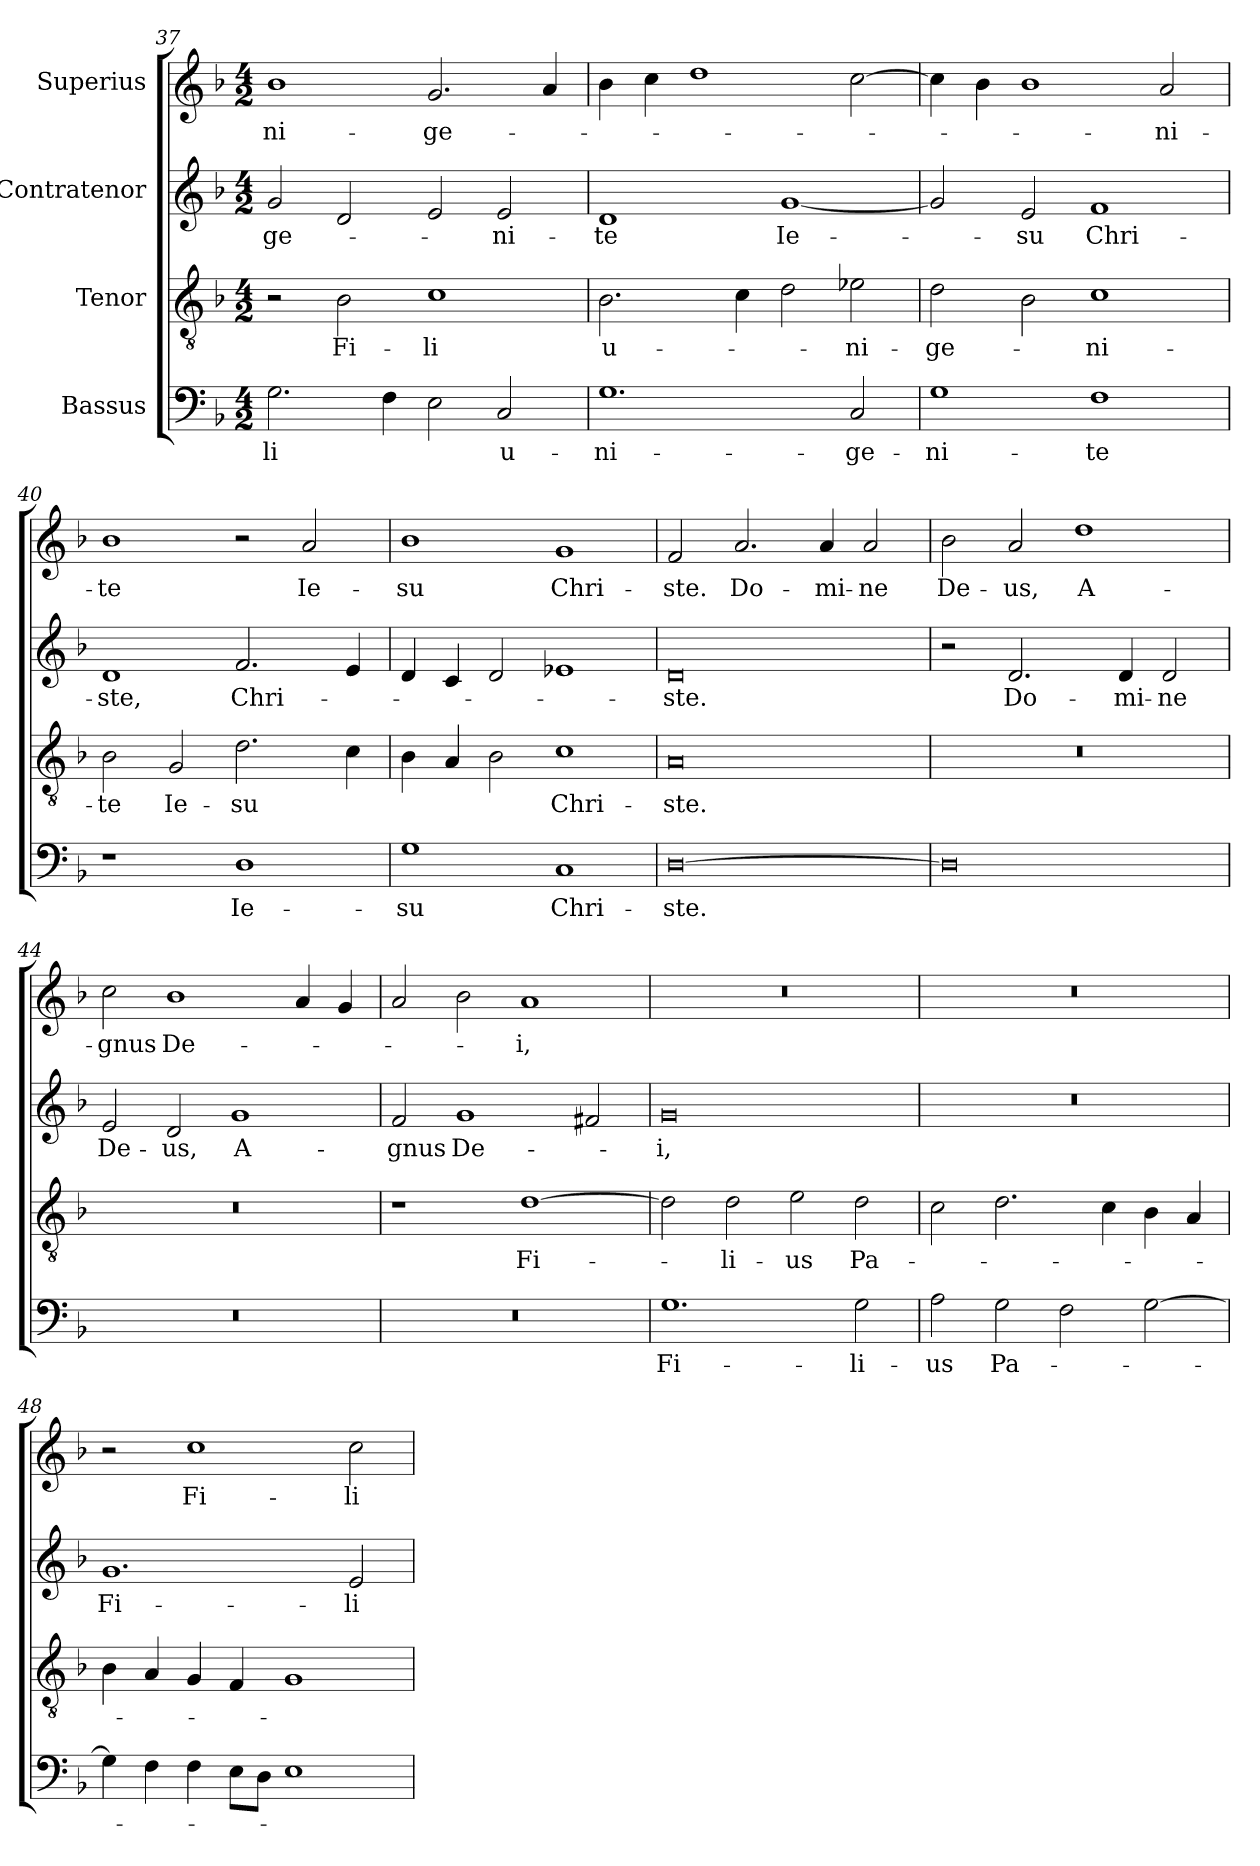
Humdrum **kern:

**kern	**text	**kern	**text	**kern	**text	**kern	**text
*part4	*part4	*part3	*part3	*part2	*part2	*part1	*part1
*staff4	*staff4	*staff3	*staff3	*staff2	*staff2	*staff1	*staff1
*I"Bassus	*	*I"Tenor	*	*I"Contratenor	*	*I"Superius	*
*clefF4	*	*clefGv2	*	*clefG2	*	*clefG2	*
*k[b-]	*	*k[b-]	*	*k[b-]	*	*k[b-]	*
*M4/2	*	*M4/2	*	*M4/2	*	*M4/2	*
=37	=37	=37	=37	=37	=37	=37	=37
2.G\	-li	2r	.	2g/	-ge-	1b-\	-ni-
.	.	2B-\	Fi-	2d/	.	.	.
4F\	.	.	.	.	.	.	.
2E\	.	1c\	-li	2e/	.	2.g/	-ge-
2C/	u-	.	.	2e/	-ni-	.	.
.	.	.	.	.	.	4a/	.
=38	=38	=38	=38	=38	=38	=38	=38
1.G\	-ni-	2.B-\	u-	1d/	-te	4b-\	.
.	.	.	.	.	.	4cc\	.
.	.	.	.	.	.	1dd\	.
.	.	4c\	.	.	.	.	.
.	.	2d\	.	[1g/	Ie-	.	.
2C/	-ge-	2e-X\	-ni-	.	.	[2cc\	.
=39	=39	=39	=39	=39	=39	=39	=39
1G\	-ni-	2d\	-ge-	2g/]	.	4cc\]	.
.	.	.	.	.	.	4b-\	.
.	.	2B-\	.	2e/	-su	1b-\	.
1F\	-te	1c\	-ni-	1f/	Chri-	.	.
.	.	.	.	.	.	2a/	-ni-
=40	=40	=40	=40	=40	=40	=40	=40
1r	.	2B-\	-te	1d/	-ste,	1b-\	-te
.	.	2G/	Ie-	.	.	.	.
1D\	Ie-	2.d\	-su	2.f/	Chri-	2r	.
.	.	.	.	.	.	2a/	Ie-
.	.	4c\	.	4e/	.	.	.
=41	=41	=41	=41	=41	=41	=41	=41
1G\	-su	4B-\	.	4d/	.	1b-\	-su
.	.	4A/	.	4c/	.	.	.
.	.	2B-\	.	2d/	.	.	.
1C/	Chri-	1c\	Chri-	1e-X/	.	1g/	Chri-
=42	=42	=42	=42	=42	=42	=42	=42
[0D\	-ste.	0A/	-ste.	0d/	-ste.	2f/	-ste.
.	.	.	.	.	.	2.a/	Do-
.	.	.	.	.	.	4a/	-mi-
.	.	.	.	.	.	2a/	-ne
=43	=43	=43	=43	=43	=43	=43	=43
0D\]	.	0r	.	2r	.	2b-\	De-
.	.	.	.	2.d/	Do-	2a/	-us,
.	.	.	.	.	.	1dd\	A-
.	.	.	.	4d/	-mi-	.	.
.	.	.	.	2d/	-ne	.	.
=44	=44	=44	=44	=44	=44	=44	=44
0r	.	0r	.	2e/	De-	2cc\	-gnus
.	.	.	.	2d/	-us,	1b-\	De-
.	.	.	.	1g/	A-	.	.
.	.	.	.	.	.	4a/	.
.	.	.	.	.	.	4g/	.
=45	=45	=45	=45	=45	=45	=45	=45
0r	.	1r	.	2f/	-gnus	2a/	.
.	.	.	.	1g/	De-	2b-\	.
.	.	[1d\	Fi-	.	.	1a/	-i,
.	.	.	.	2f#X/	.	.	.
=46	=46	=46	=46	=46	=46	=46	=46
1.G\	Fi-	2d\]	.	0g/	-i,	0r	.
.	.	2d\	-li-	.	.	.	.
.	.	2e\	-us	.	.	.	.
2G\	-li-	2d\	Pa-	.	.	.	.
=47	=47	=47	=47	=47	=47	=47	=47
2A\	-us	2c\	.	0r	.	0r	.
2G\	Pa-	2.d\	.	.	.	.	.
2F\	.	.	.	.	.	.	.
.	.	4c\	.	.	.	.	.
[2G\	.	4B-\	.	.	.	.	.
.	.	4A/	.	.	.	.	.
=48	=48	=48	=48	=48	=48	=48	=48
4G\]	.	4B-\	.	1.g/	Fi-	2r	.
4F\	.	4A/	.	.	.	.	.
4F\	.	4G/	.	.	.	1cc\	Fi-
8E\L	.	4F/	.	.	.	.	.
8D\J	.	.	.	.	.	.	.
1E\	.	1G/	.	.	.	.	.
.	.	.	.	2e/	-li-	2cc\	-li-
=	=	=	=	=	=	=	=
*-	*-	*-	*-	*-	*-	*-	*-
